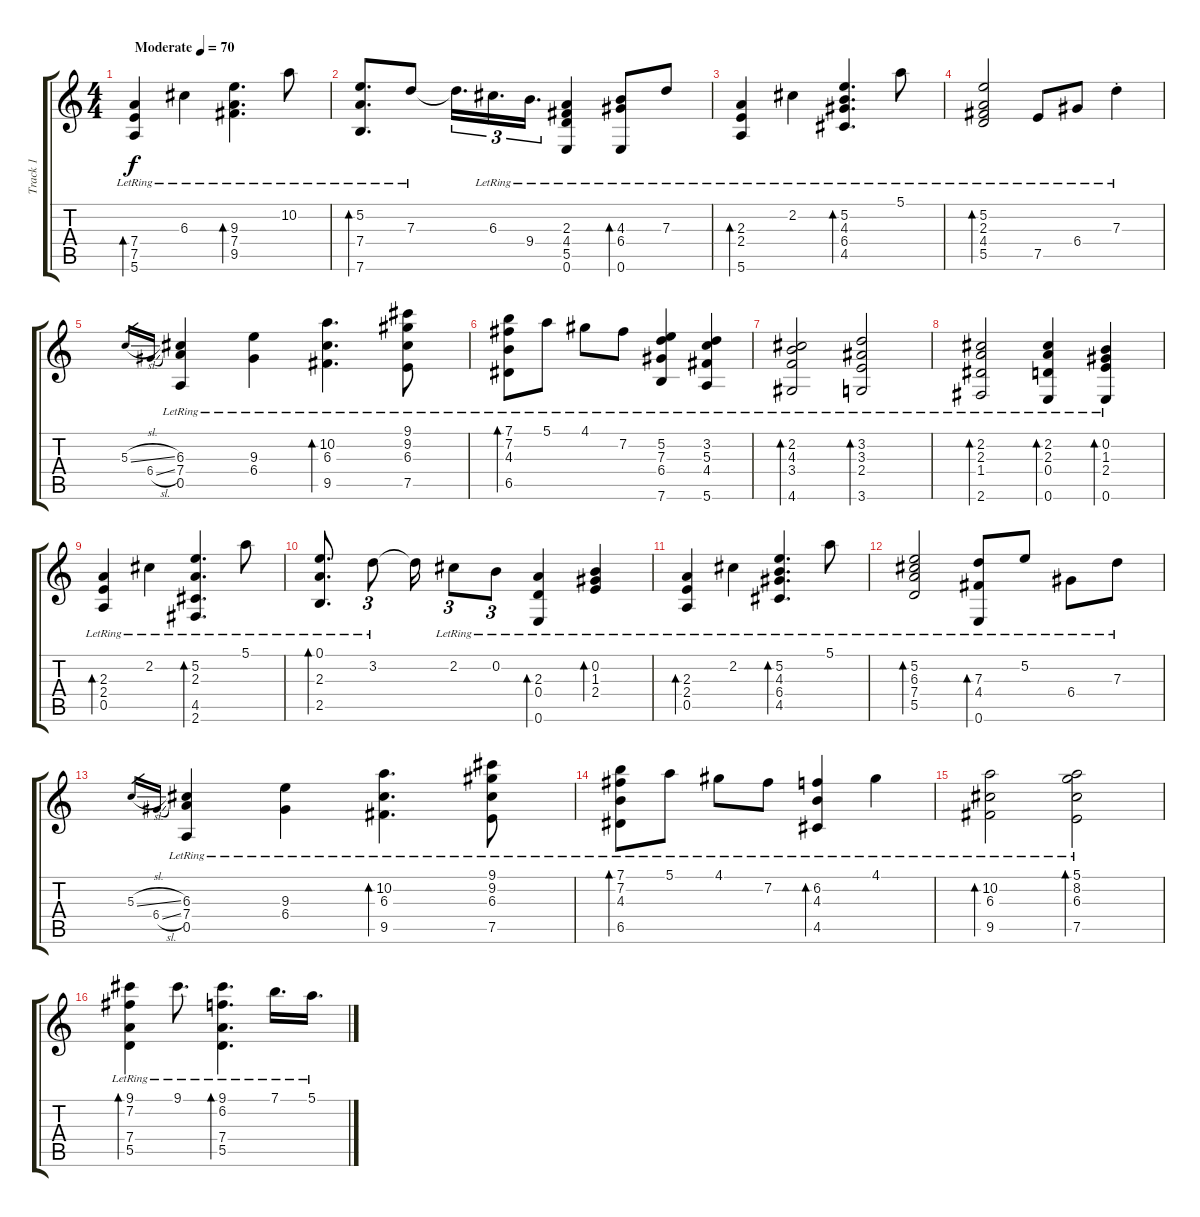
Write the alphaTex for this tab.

\track ("Track 1" "Track 1") {instrument acousticguitarnylon}
\staff {score tabs}
\tuning (E4 B3 G3 D3 A2 E2) {hide}
\ts (4 4)
\tempo (70 "Moderate")
\clef g2
\ks c
(7.4{lr} 7.5{lr} 5.6{lr}).4{bd 240 dy f instrument acousticguitarnylon} 6.3{lr}.4 (9.3{lr} 7.4{lr} 9.5{lr}).4{d bd 240} 10.2{lr}.8 |
(5.2{lr} 7.4{lr} 7.6{lr}).8{d bd 240} 7.3{lr}.8 7.3{t}.16{d tu (3 2)} 6.3{lr}.16{d tu (3 2)} 9.4{lr}.16{d tu (3 2)} (2.3{lr} 4.4{lr} 5.5{lr} 0.6{lr}).4 (4.3{lr} 6.4{lr} 0.6{lr}).8{bd 240} 7.3{lr}.8 |
(2.3{lr} 2.4{lr} 5.6{lr}).4{bd 240} 2.2{lr}.4 (5.2{lr} 4.3{lr} 6.4{lr} 4.5{lr}).4{d bd 240} 5.1{lr}.8 |
(5.2{lr} 2.3{lr} 4.4{lr} 5.5{lr}).2{bd 240} 7.5{lr}.8 6.4{lr}.8 7.3{st lr}.4 |
5.3{sl}.16{gr} 6.4{sl}.16{gr} (6.3{lr} 7.4{lr} 0.5{lr}).4 (9.3{lr} 6.4{lr}).4 (10.2{lr} 6.3{lr} 9.5{lr}).4{d bd 240} (9.1{lr} 9.2{lr} 6.3{lr} 7.5{lr}).8 |
(7.1{lr} 7.2{lr} 4.3{lr} 6.5{lr}).8{bd 240} 5.1{lr}.8 4.1{lr}.8 7.2{lr}.8 (5.2{lr} 7.3{lr} 6.4{lr} 7.6{lr}).4 (3.2{lr} 5.3{lr} 4.4{lr} 5.6{lr}).4 |
(2.2{lr} 4.3{lr} 3.4{lr} 4.6{lr}).2{bd 240} (3.2{lr} 3.3{lr} 2.4{lr} 3.6{lr}).2{bd 240} |
(2.2{lr} 2.3{lr} 1.4{lr} 2.6{lr}).2{bd 240} (2.2{lr} 2.3{lr} 0.4{lr} 0.6{lr}).4{bd 240} (0.2{lr} 1.3{lr} 2.4{lr} 0.6{lr}).4{bd 240} |
(2.3{lr} 2.4{lr} 0.5{lr}).4{bd 240} 2.2{lr}.4 (5.2{lr} 2.3{lr} 4.5{lr} 2.6{lr}).4{d bd 240} 5.1{lr}.8 |
(0.1{lr} 2.3{lr} 2.5{lr}).8{d bd 240} 3.2{lr}.8{tu (3 2)} 3.2{t}.16 2.2{lr}.8{tu (3 2)} 0.2{lr}.8{tu (3 2)} (2.3{lr} 0.4{lr} 0.6{lr}).4{bd 240} (0.2{lr} 1.3{lr} 2.4{lr}).4{bd 240} |
(2.3{lr} 2.4{lr} 0.5{lr}).4{bd 240} 2.2{lr}.4 (5.2{lr} 4.3{lr} 6.4{lr} 4.5{lr}).4{d bd 240} 5.1{lr}.8 |
(5.2{lr} 6.3{lr} 7.4{lr} 5.5{lr}).2{bd 240} (7.3{lr} 4.4{lr} 0.6{lr}).8{bd 240} 5.2{lr}.8 6.4{lr}.8 7.3{lr}.8 |
5.3{sl}.16{gr} 6.4{sl}.16{gr} (6.3{lr} 7.4{lr} 0.5{lr}).4 (9.3{lr} 6.4{lr}).4 (10.2{lr} 6.3{lr} 9.5{lr}).4{d bd 240} (9.1{lr} 9.2{lr} 6.3{lr} 7.5{lr}).8 |
(7.1{lr} 7.2{lr} 4.3{lr} 6.5{lr}).8{bd 240} 5.1{lr}.8 4.1{lr}.8 7.2{lr}.8 (6.2{lr} 4.3{lr} 4.5{lr}).4{bd 240} 4.1{lr}.4 |
(10.2{lr} 6.3{lr} 9.5{lr}).2{bd 240} (5.1{lr} 8.2{lr} 6.3{lr} 7.5{lr}).2{bd 240} |
(9.1{lr} 7.2{lr} 7.4{lr} 5.5{lr}).4{bd 240} 9.1{lr}.8{d} (9.1{lr} 6.2{lr} 7.4{lr} 5.5{lr}).4{d bd 240} 7.1{lr}.16{d} 5.1{lr}.16{d}
